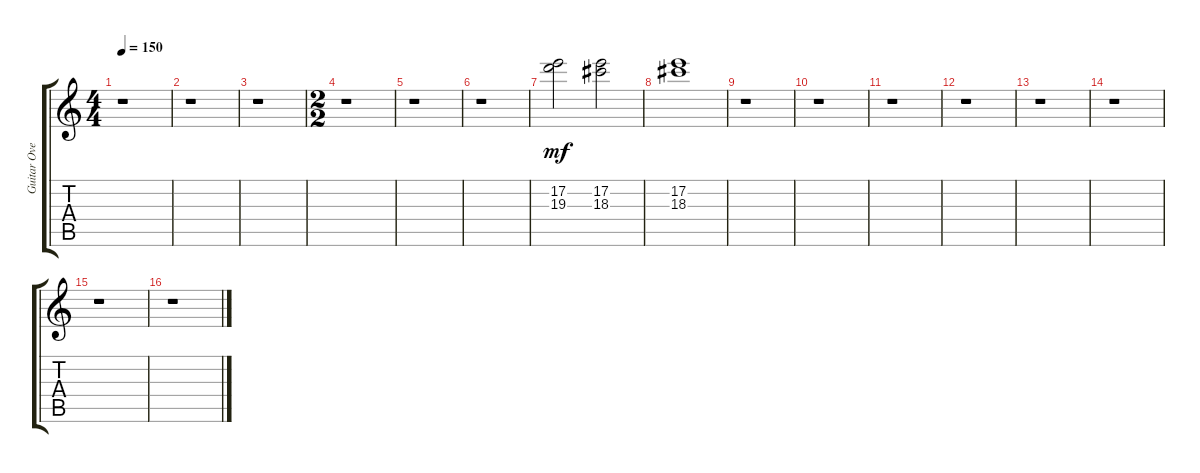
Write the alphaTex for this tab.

\track ("Guitar Overdrive" "Guitar Ove") {instrument overdrivenguitar}
\staff {score tabs}
\tuning (E4 B3 G3 D3 A2 E2) {hide}
\ts (4 4)
\tempo 150
\clef g2
\ks c
r.1{dy f} |
r.1 |
r.1 |
\ts (2 2)
r.1 |
r.1 |
r.1 |
(17.2 19.3).2{dy mf} (17.2 18.3).2 |
(17.2 18.3).1 |
r.1 |
r.1 |
r.1 |
r.1 |
r.1 |
r.1 |
r.1 |
r.1
